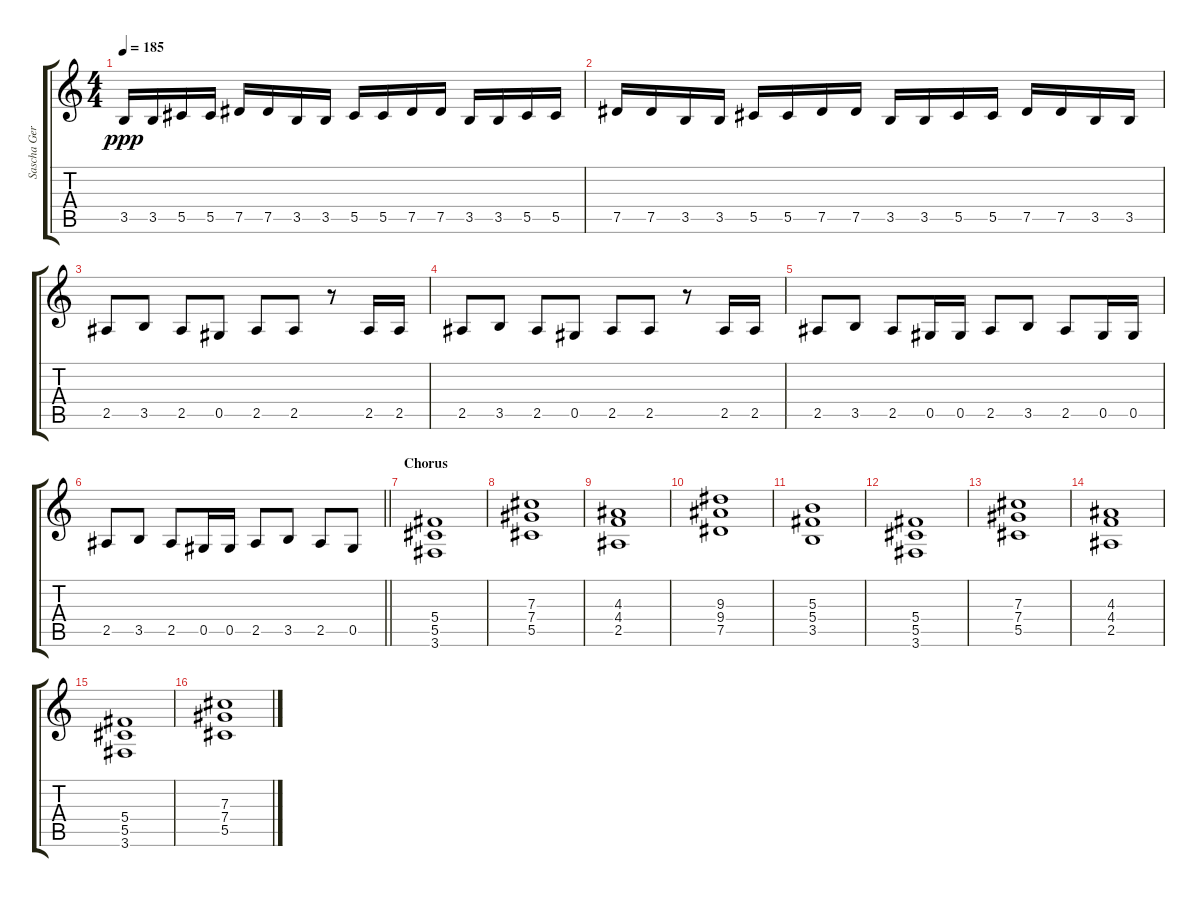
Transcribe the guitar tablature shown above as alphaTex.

\track ("Sascha Gerstner" "Sascha Ger") {instrument distortionguitar}
\staff {score tabs}
\tuning (Eb4 Bb3 Gb3 Db3 Ab2 Eb2) {hide}
\ts (4 4)
\tempo 185
\clef g2
\ks c
3.5.16{dy ppp} 3.5.16 5.5.16 5.5.16 7.5.16 7.5.16 3.5.16 3.5.16 5.5.16 5.5.16 7.5.16 7.5.16 3.5.16 3.5.16 5.5.16 5.5.16 |
7.5.16 7.5.16 3.5.16 3.5.16 5.5.16 5.5.16 7.5.16 7.5.16 3.5.16 3.5.16 5.5.16 5.5.16 7.5.16 7.5.16 3.5.16 3.5.16 |
2.5.8 3.5.8 2.5.8 0.5.8 2.5.8 2.5.8 r.8 2.5.16 2.5.16 |
2.5.8 3.5.8 2.5.8 0.5.8 2.5.8 2.5.8 r.8 2.5.16 2.5.16 |
2.5.8 3.5.8 2.5.8 0.5.16 0.5.16 2.5.8 3.5.8 2.5.8 0.5.16 0.5.16 |
\barLineRight lightlight
2.5.8 3.5.8 2.5.8 0.5.16 0.5.16 2.5.8 3.5.8 2.5.8 0.5.8 |
\section ("" "Chorus")
(5.4 5.5 3.6).1 |
(7.3 7.4 5.5).1 |
(4.3 4.4 2.5).1 |
(9.3 9.4 7.5).1 |
(5.3 5.4 3.5).1 |
(5.4 5.5 3.6).1 |
(7.3 7.4 5.5).1 |
(4.3 4.4 2.5).1 |
(5.4 5.5 3.6).1 |
(7.3 7.4 5.5).1
